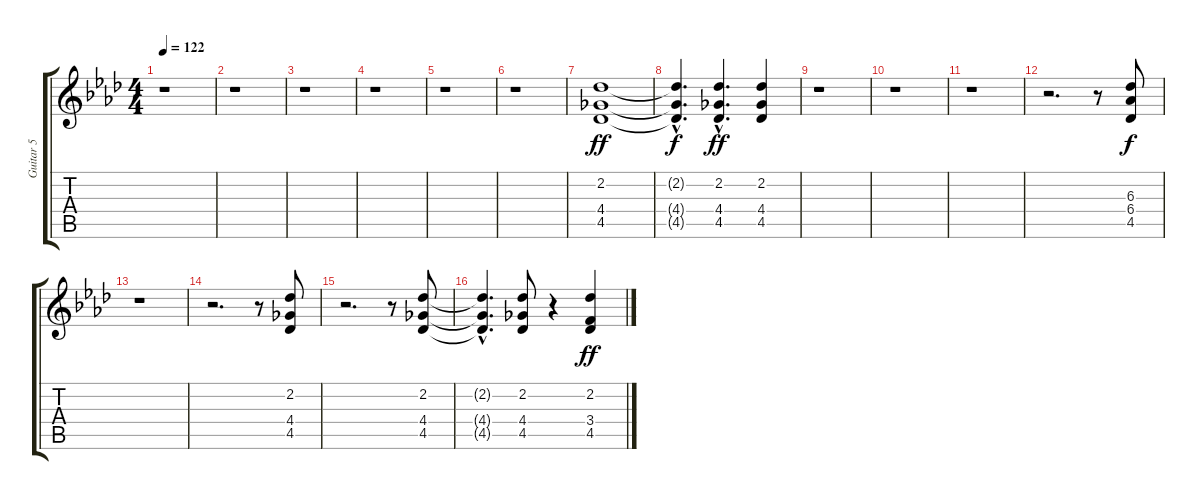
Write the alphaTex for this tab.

\track ("Guitar 5" "Guitar 5") {instrument overdrivenguitar}
\staff {score tabs}
\tuning (E4 B3 G3 D3 A2 E2) {hide}
\ts (4 4)
\tempo 122
\clef g2
\ks ab
r.1{dy f} |
r.1 |
r.1 |
r.1 |
r.1 |
r.1 |
(2.2 4.4 4.5).1{dy ff} |
(2.2{hac t} 4.4{hac t} 4.5{hac t}).4{d dy f} (2.2{hac} 4.4{hac} 4.5{hac}).4{d dy ff} (2.2 4.4 4.5).4 |
r.1 |
r.1 |
r.1 |
r.2{d} r.8 (6.3 6.4 4.5).8{dy f} |
r.1 |
r.2{d} r.8 (2.2 4.4 4.5).8 |
r.2{d} r.8 (2.2 4.4 4.5).8 |
(2.2{t} 4.4{hac t} 4.5{hac t}).4{d} (2.2 4.4 4.5).8 r.4 (2.2 3.4 4.5).4{dy ff}
